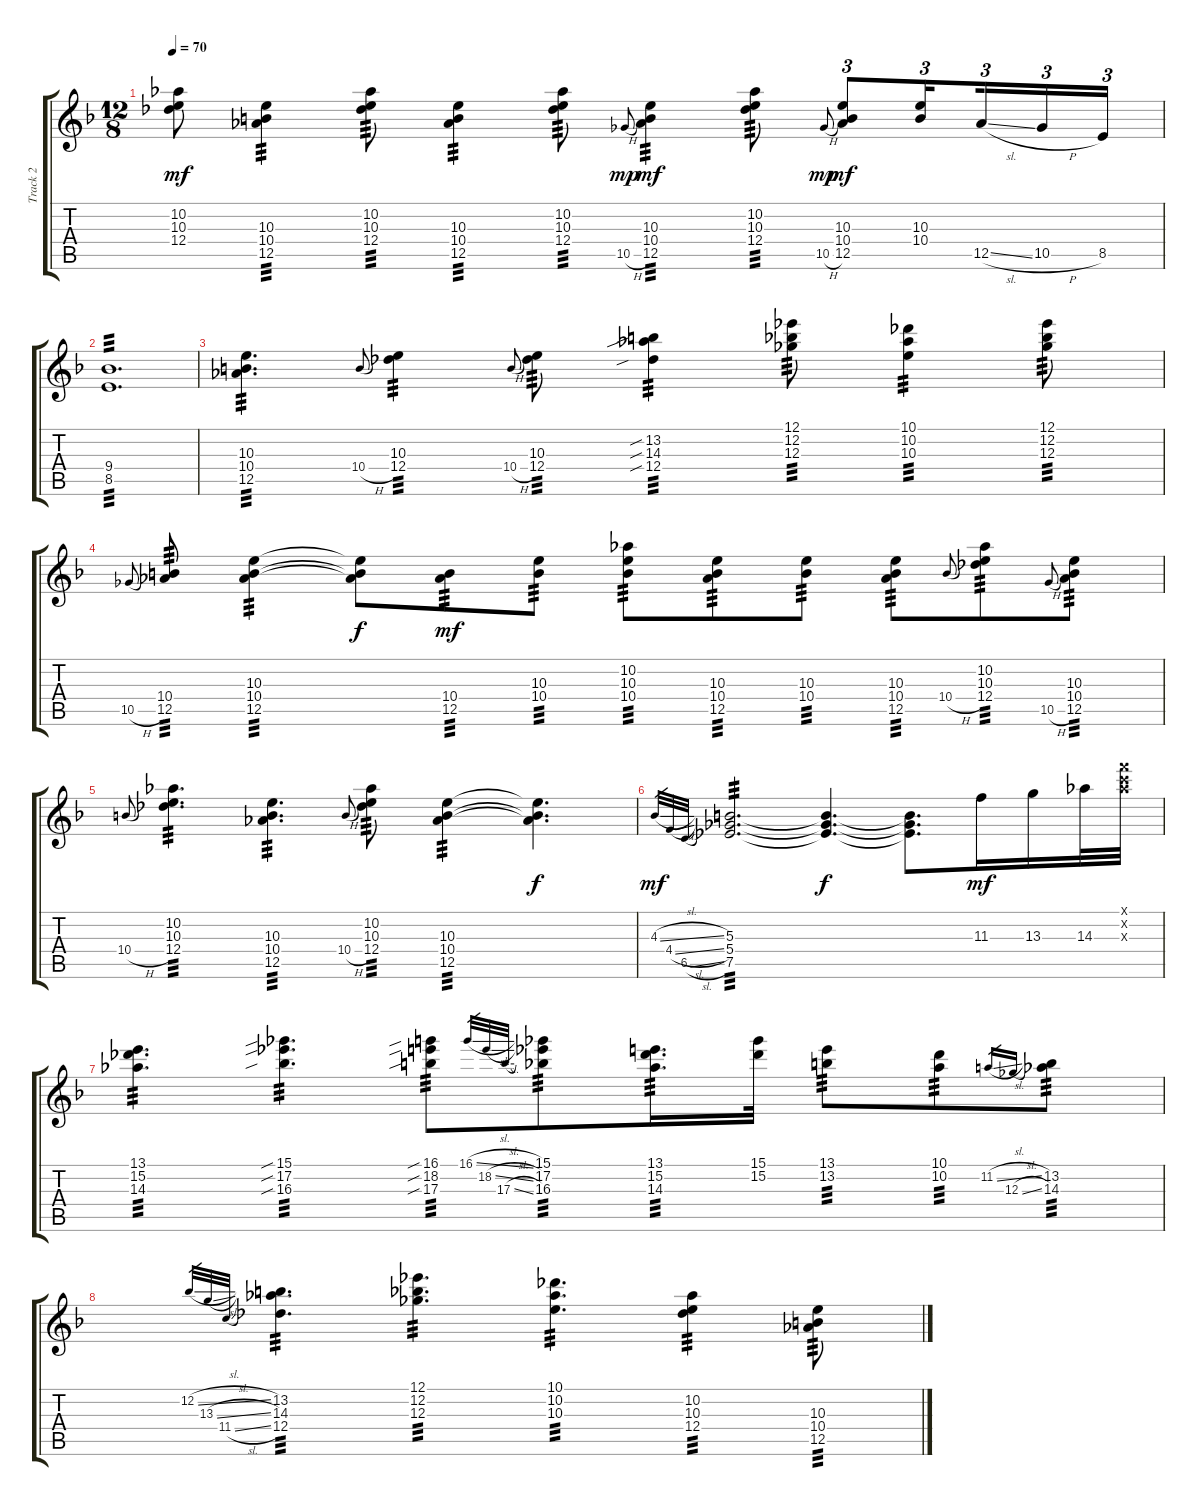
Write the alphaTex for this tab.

\track ("Track 2" "Track 2") {instrument electricguitarjazz}
\staff {score tabs}
\tuning (Eb4 Bb3 Gb3 Db3 Ab2 Eb2) {hide}
\ts (12 8)
\tempo 70
\clef g2
\ks dminor
(10.2{t} 10.3{t} 12.4{t}).8{dy mf} (10.3 10.4 12.5).4{tp 3} (10.2 10.3 12.4).8{tp 3} (10.3 10.4 12.5).4{tp 3} (10.2 10.3 12.4).8{tp 3} 10.5{h}.8{gr onbeat dy mp} (10.3 10.4 12.5).4{tp 3 dy mf} (10.2 10.3 12.4).8{tp 3} 10.5{h}.8{gr onbeat dy mp} (10.3 10.4 12.5).8{tu (3 2) dy mf} (10.3 10.4).16{tu (3 2) beam splitsecondary} 12.5{sl}.16{tu (3 2)} 10.5{h}.16{tu (3 2)} 8.5.16{tu (3 2)} |
(9.4 8.5).1{d tp 3} |
(10.3 10.4 12.5).4{d tp 3} 10.4{h}.8{gr onbeat} (10.3 12.4).4{tp 3} 10.4{h}.8{gr onbeat} (10.3 12.4).8{tp 3} (13.2{sib} 14.3{sib} 12.4{sib}).4{tp 3} (12.1 12.2 12.3).8{tp 3} (10.1 10.2 10.3).4{tp 3} (12.1 12.2 12.3).8{tp 3} |
10.5{h}.8{gr onbeat} (10.4 12.5).8{tp 3} (10.3 10.4 12.5).4{tp 3} (10.3{t} 10.4{t} 12.5{t}).8{dy f} (10.4 12.5).8{tp 3 dy mf} (10.3 10.4).8{tp 3} (10.2 10.3 10.4).8{tp 3} (10.3 10.4 12.5).8{tp 3} (10.3 10.4).8{tp 3} (10.3 10.4 12.5).8{tp 3} 10.4{h}.8{gr onbeat} (10.2 10.3 12.4).8{tp 3} 10.5{h}.8{gr onbeat} (10.3 10.4 12.5).8{tp 3} |
10.4{h}.8{gr onbeat} (10.2 10.3 12.4).4{d tp 3} (10.3 10.4 12.5).4{d tp 3} 10.4{h}.8{gr onbeat} (10.2 10.3 12.4).8{tp 3} (10.3 10.4 12.5).4{tp 3} (10.3{t} 10.4{t} 12.5{t}).4{d dy f} |
4.3{sl}.32{gr dy mf} 4.4{sl}.32{gr} 6.5{sl}.32{gr} (5.3 5.4 7.5).2{d tp 3} (5.3{t} 5.4{t} 7.5{t}).4{d dy f} (5.3{t} 5.4{t} 7.5{t}).8{d} 11.3.16{dy mf} 13.3.16 14.3.32 (14.1{x} 14.2{x} 14.3{x}).32 |
(13.1 15.2 14.3).4{d tp 3} (15.1{sib} 17.2{sib} 16.3{sib}).4{d tp 3} (16.1{sib} 18.2{sib} 17.3{sib}).8{tp 3} 16.1{sl}.32{gr} 18.2{sl}.32{gr} 17.3{sl}.32{gr} (15.1 17.2 16.3).8{tp 3} (13.1 15.2 14.3).16{d tp 3} (15.1 15.2).32 (13.1 13.2).8{tp 3} (10.1 10.2).8{tp 3} 11.2{sl}.16{gr} 12.3{sl}.16{gr} (13.2 14.3).8{tp 3} |
12.2{sl}.32{gr} 13.3{sl}.32{gr} 11.4{sl}.32{gr} (13.2 14.3 12.4).4{d tp 3} (12.1 12.2 12.3).4{d tp 3} (10.1 10.2 10.3).4{d tp 3} (10.2 10.3 12.4).4{tp 3} (10.3 10.4 12.5).8{tp 3}
